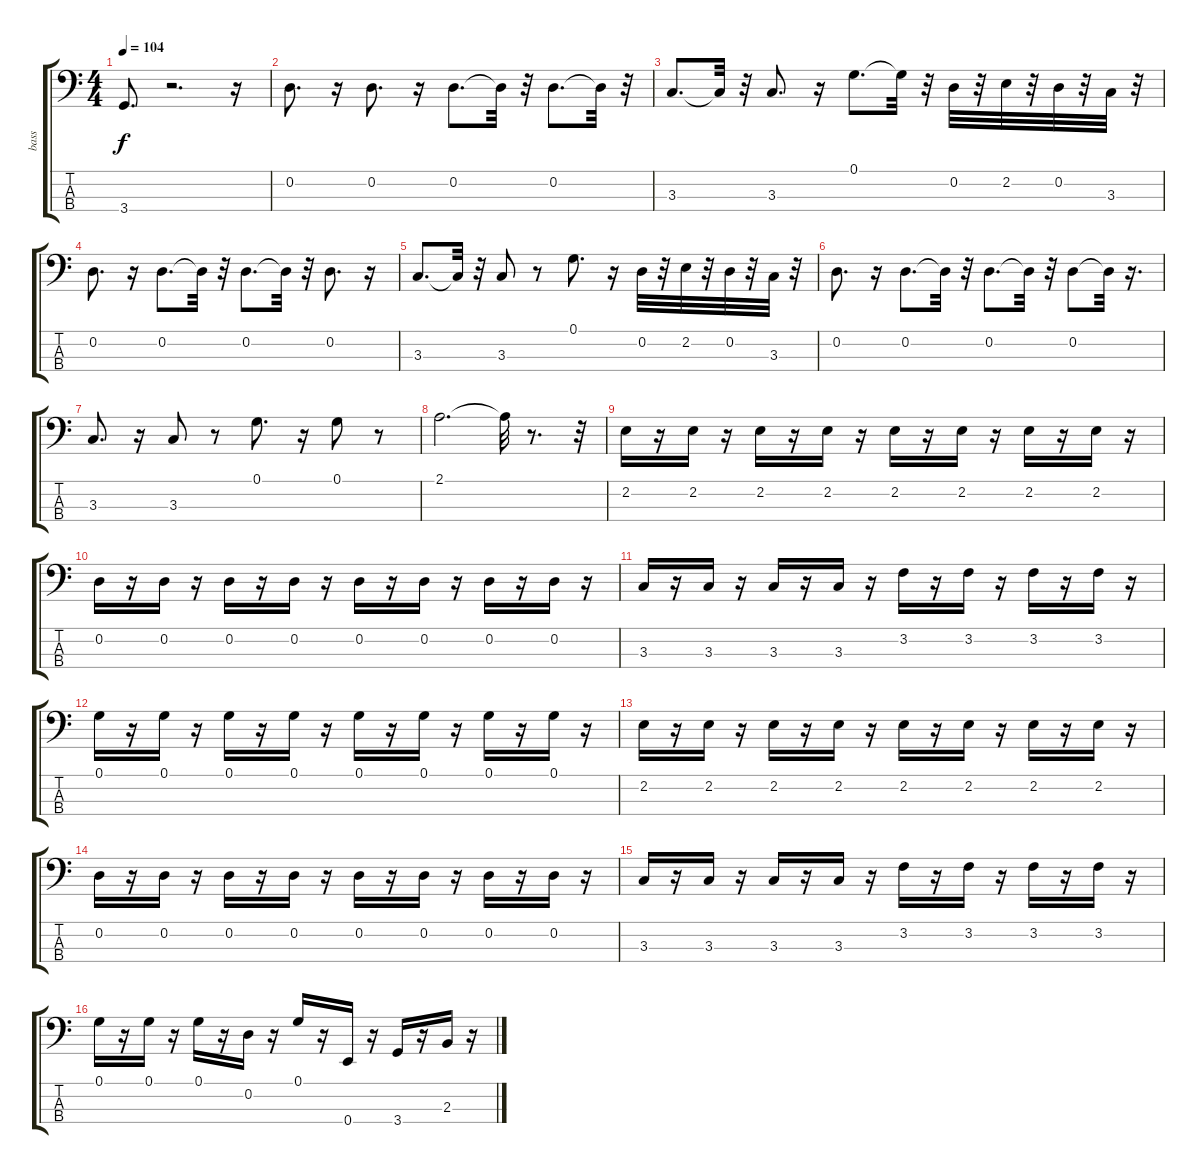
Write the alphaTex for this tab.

\track ("bass" "bass") {instrument acousticbass}
\staff {score tabs}
\tuning (G2 D2 A1 E1) {hide}
\ts (4 4)
\tempo 104
\clef f4
\ks c
3.4.8{d dy f} r.2{d} r.16 |
0.2.8{d} r.16 0.2.8{d} r.16 0.2.8{d} 0.2{t}.32 r.32 0.2.8{d} 0.2{t}.32 r.32 |
3.3.8{d} 3.3{t}.32 r.32 3.3.8{d} r.16 0.1.8{d} 0.1{t}.32 r.32 0.2.32 r.32 2.2.32 r.32 0.2.32 r.32 3.3.32 r.32 |
0.2.8{d} r.16 0.2.8{d} 0.2{t}.32 r.32 0.2.8{d} 0.2{t}.32 r.32 0.2.8{d} r.16 |
3.3.8{d} 3.3{t}.32 r.32 3.3.8 r.8 0.1.8{d} r.16 0.2.32 r.32 2.2.32 r.32 0.2.32 r.32 3.3.32 r.32 |
0.2.8{d} r.16 0.2.8{d} 0.2{t}.32 r.32 0.2.8{d} 0.2{t}.32 r.32 0.2.8 0.2{t}.32 r.16{d} |
3.3.8{d} r.16 3.3.8 r.8 0.1.8{d} r.16 0.1.8 r.8 |
2.1.2{d} 2.1{t}.32 r.8{d} r.32 |
2.2.16 r.16 2.2.16 r.16 2.2.16 r.16 2.2.16 r.16 2.2.16 r.16 2.2.16 r.16 2.2.16 r.16 2.2.16 r.16 |
0.2.16 r.16 0.2.16 r.16 0.2.16 r.16 0.2.16 r.16 0.2.16 r.16 0.2.16 r.16 0.2.16 r.16 0.2.16 r.16 |
3.3.16 r.16 3.3.16 r.16 3.3.16 r.16 3.3.16 r.16 3.2.16 r.16 3.2.16 r.16 3.2.16 r.16 3.2.16 r.16 |
0.1.16 r.16 0.1.16 r.16 0.1.16 r.16 0.1.16 r.16 0.1.16 r.16 0.1.16 r.16 0.1.16 r.16 0.1.16 r.16 |
2.2.16 r.16 2.2.16 r.16 2.2.16 r.16 2.2.16 r.16 2.2.16 r.16 2.2.16 r.16 2.2.16 r.16 2.2.16 r.16 |
0.2.16 r.16 0.2.16 r.16 0.2.16 r.16 0.2.16 r.16 0.2.16 r.16 0.2.16 r.16 0.2.16 r.16 0.2.16 r.16 |
3.3.16 r.16 3.3.16 r.16 3.3.16 r.16 3.3.16 r.16 3.2.16 r.16 3.2.16 r.16 3.2.16 r.16 3.2.16 r.16 |
0.1.16 r.16 0.1.16 r.16 0.1.16 r.16 0.2.16 r.16 0.1.16 r.16 0.4.16 r.16 3.4.16 r.16 2.3.16 r.16
